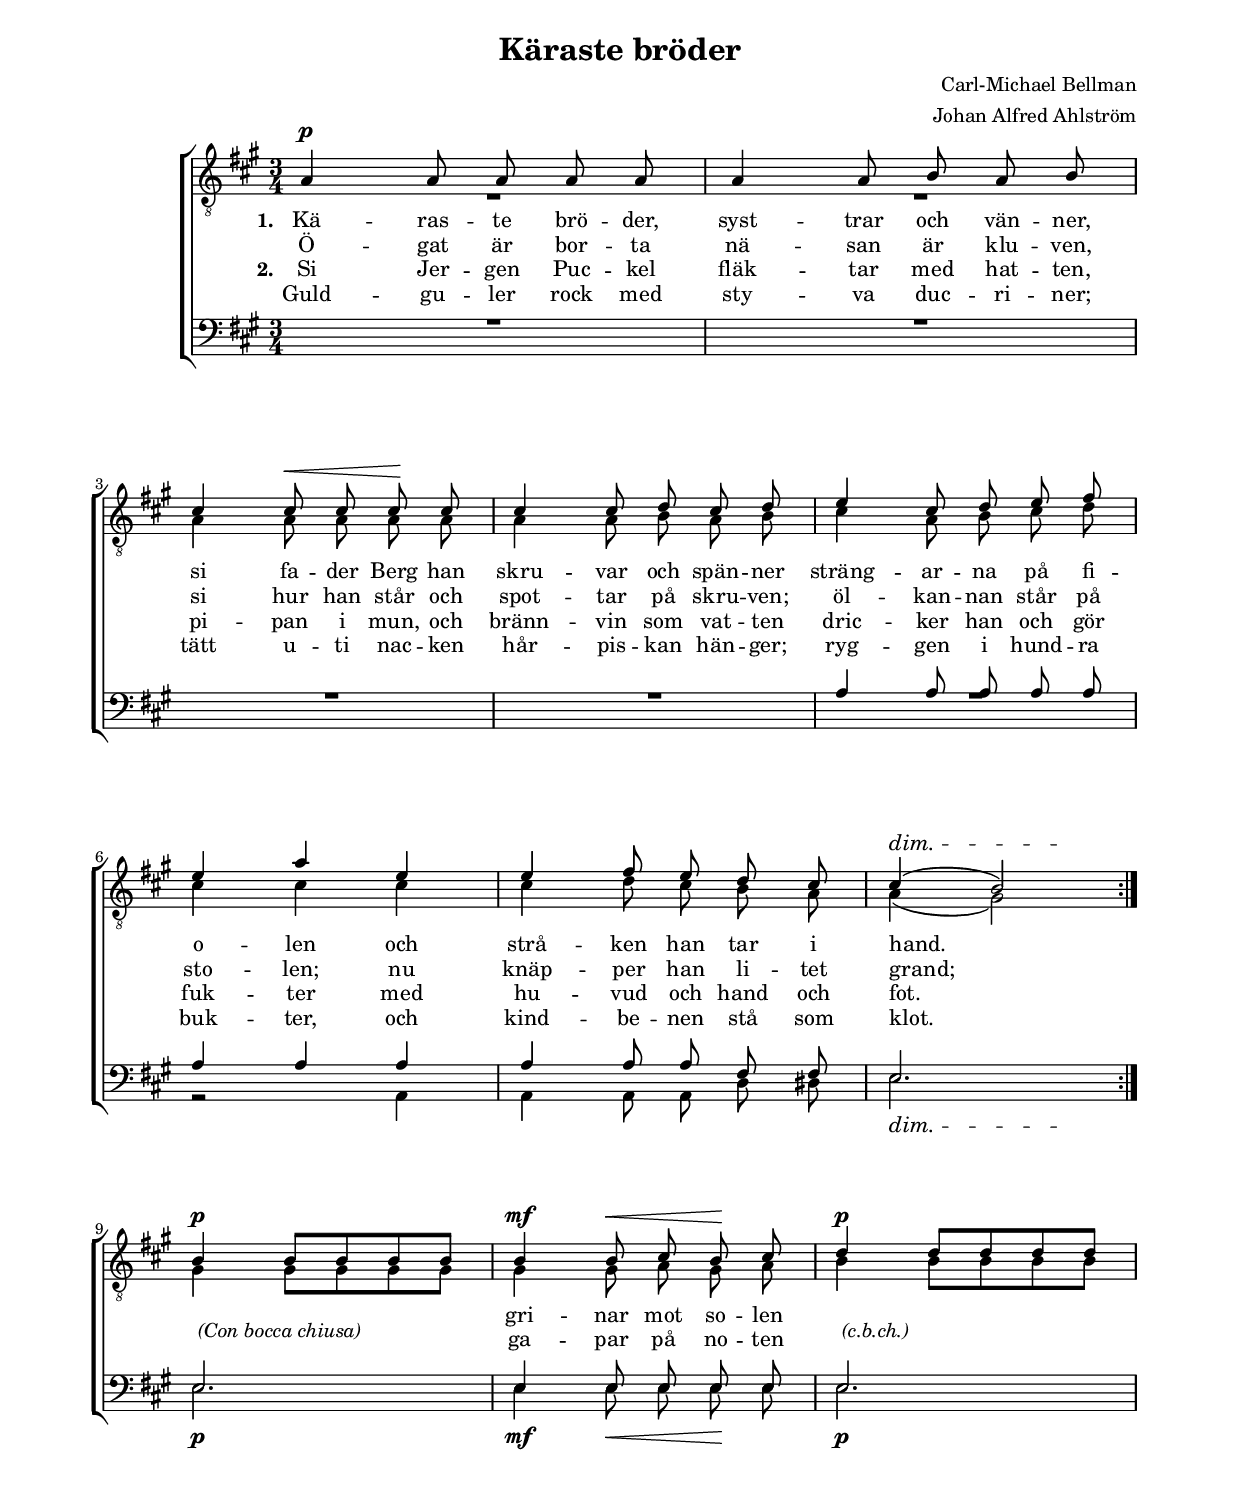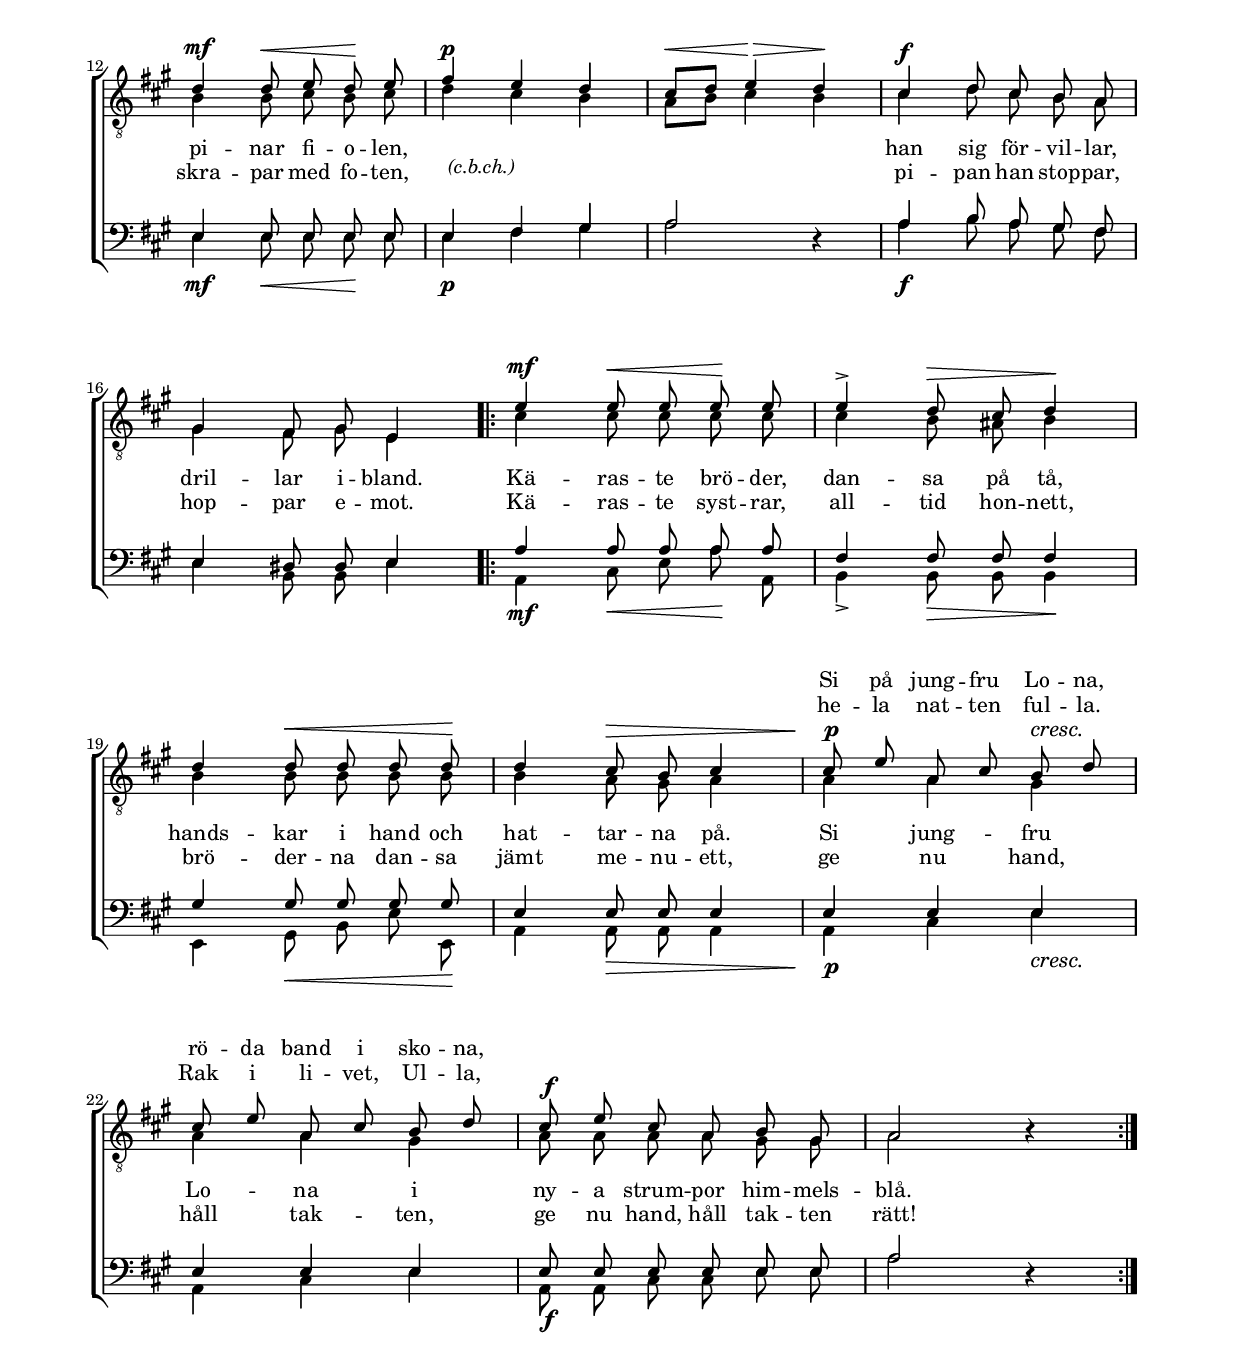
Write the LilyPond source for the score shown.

% LilyBin
\version "2.18.2"

\header {
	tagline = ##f
}

\paper {
	line-width = 175
	top-margin = 25
	bottom-margin = 30
	system-system-spacing.padding = #6
	print-all-headers = ##t
	print-page-number = ##f
%	ragged-last = ##t
}

#(set-global-staff-size 17)

global = {
	\key a \major
	\time 3/4
}

\include "../Include/midiVolume.ly"

%KÄRASTE BRÖDER

systemUp = \relative c' {
	\override Voice.Rest #'staff-position = #0
	\override DynamicLineSpanner.staff-padding = #3
	\autoBeamOff

	s2.\p |
	s2. | \break
	s4 s4\< s4\! |
	s2. |

	s2. | \break
	s2. |
	s2. |
	s2\dim s4\!

	\bar ":|."  \break

	s2.\p |
	s4\mf s4\< s4\! |
	s2.\p | \break
	s4\mf s4\< s4\! |

	s2.\p |
	s4\< s4\> s4\! |
	s2.\f | \break
	s2. |

	\bar ".|:"

	s4\mf s4\< s4\! |
	s4 s4\> s4\! | \break
	s4 s4.\< s8\! |
	s4 s4\> s4 |

	s2\p s8\cresc s8\! | \break
	s2. |
	s2.\f |
	s2.

	\bar ":|."
}

systemDown = \relative c' {
	\override Voice.Rest #'staff-position = #0
	\override DynamicLineSpanner.staff-padding = #3
	\autoBeamOff

	s2. |
	s2. |
	s2. |
	s2. |

	s2. |
	s2. |
	s2. |
	s2\dim s4\!

	\bar ":|."

	s2.\p |
	s4\mf s4\< s4\! |
	s2.\p |
	s4\mf s4\< s4\! |

	s2.\p |
	s4 s4 s4 |
	s2.\f |
	s2. |

	\bar ".|:"

	s4\mf s4\< s4\! |
	s4 s4\> s4\! |
	s4 s4.\< s8\! |
	s4 s4\> s4 |

	s2\p s8\cresc s8\! |
	s2. |
	s2.\f |
	s2.

	\bar ":|."
}

tOne = \relative c' {
	\override Voice.Rest #'staff-position = #0
	\override DynamicLineSpanner.staff-padding = #3
	\autoBeamOff

	a4 a8 a8 a8 a8 |
	a4 a8 b8 a8 b8 |
	cis4 cis8 cis8 cis8 cis8 |
	cis4 cis8 d8 cis8 d8 |

	e4 cis8 d8 e8 fis8 |
	e4 a4 e4 |
	e4 fis8 e8 d8 cis8 |
	cis4( b2)

	\bar ":|."

	b4_\markup { \null \lower #6 \italic {(Con bocca chiusa)}} b8[ b8 b8 b8] |
	b4 b8 cis8 b8 cis8 |
	d4_\markup { \null \lower #6 \italic {(c.b.ch.)}} d8[ d8 d8 d8] |
	d4 d8 e8 d8 e8 |

	fis4_\markup { \null \lower #6 \italic {(c.b.ch.)}} e4 d4 |
	cis8[ d8] e4 d4 |
	cis4 d8 cis8 b8 a8 |
	gis4 fis8 gis8 e4 |

	\bar ".|:"

	e'4 e8 e8 e8 e8 |
	e4^> d8 cis8 d4 |
	d4 d8 d8 d8 d8 |
	d4 cis8 b8 cis4 |

	cis8 e8 a,8 cis8 b8 d8 |
	cis8 e8 a,8 cis8 b8 d8 |
	cis8 e8 cis8 a8 b8 gis8 |
	a2 r4

	\bar ":|."
}

tTwo = \relative c' {
%	\override Voice.Rest #'staff-position = #0
	\override DynamicLineSpanner.staff-padding = #3
	\autoBeamOff

	R2. |
	R2. |
	a4 a8 a8 a8 a8 |
	a4 a8 b8 a8 b8 |

	cis4 a8 b8 cis8 d8 |
	cis4 cis4 cis4 |
	cis4 d8 cis8 b8 a8 |
	a4( gis2)

	\bar ":|."

	gis4 gis8[ gis8 gis8 gis8] |
	gis4 gis8 a8 gis8 a8 |
	b4 b8[ b8 b8 b8] |
	b4 b8 cis8 b8 cis8 |

	d4 cis4 b4 |
	a8[ b8] cis4 b4 |
	cis4 d8 cis8 b8 a8 |
	gis4 fis8 gis8 e4 |

	\bar ".|:"

	cis'4 cis8 cis8 cis8 cis8 |
	cis4 b8 ais8 b4 |
	b4 b8 b8 b8 b8 |
	b4 a8 gis8 a4 |

	a4 a4 gis4 |
	a4 a4 gis4 |
	a8 a8 a8 a8 gis8 gis8 |
	a2 s4

	\bar ":|."
}

bOne = \relative c' {
	\override Voice.MultiMeasureRest #'staff-position = #2
	\override Voice.Rest #'staff-position = #0
	\override DynamicLineSpanner.staff-padding = #3
	\autoBeamOff

	R2. |
	R2. |
	R2. |
	R2. |

	a4 a8 a8 a8 a8 |
	a4 a4 a4 |
	a4 a8 a8 fis8 fis8 |
	e2.

	\bar ":|."

	e2. |
	e4 e8 e8 e8 e8 |
	e2. |
	e4 e8 e8 e8 e8 |

	e4 fis4 gis4 |
	a2 r4 |
	a4 b8 a8 gis8 fis8 |
	e4 dis8 dis8 e4 |

	\bar ".|:"

	a4 a8 a8 a8 a8 |
	fis4 fis8 fis8 fis4 |
	gis4 gis8 gis8 gis8 gis8 |
	e4 e8 e8 e4 |

	e4 e4 e4 |
	e4 e4 e4 |
	e8 e8 e8 e8 e8 e8 |
	a2 r4

	\bar ":|."
}

bTwo = \relative c {
	\override Voice.MultiMeasureRest #'staff-position = #2
%	\override Voice.Rest #'staff-position = #0
	\override DynamicLineSpanner.staff-padding = #3
	\autoBeamOff

	s2. |
	s2. |
	s2. |
	s2. |

	R2. |
	r2 a4 |
	a4 a8 a8 d8 dis8 |
	e2.

	\bar ":|."

	e2. |
	e4 e8 e8 e8 e8 |
	e2. |
	e4 e8 e8 e8 e8 |

	e4 fis4 gis4 |
	a2 s4 |
	a4 b8 a8 gis8 fis8 |
	e4 b8 b8 e4 |

	\bar ".|:"

	a,4 cis8 e8 a8 a,8 |
	b4_> b8 b8 b4 |
	e,4 gis8 b8 e8 e,8 |
	a4 a8 a8 a4 |

	a4 cis4 e4 |
	a,4 cis4 e4 |
	a,8 a8 cis8 cis8 e8 e8 |
	a2 s4

	\bar ":|."
}

tOneLyricOneOne = \lyricmode {
	\override LyricText.self-alignment-X = #CENTER
	\set stanza = #"1."

	Kä -- ras -- te brö -- der, syst -- trar och vän -- ner,
	si fa -- der Berg han skru -- var och spän -- ner
	sträng -- ar -- na på fi -- o -- len
	och strå -- ken han tar i hand.
}

tOneLyricOneTwo = \lyricmode {
	\override LyricText.self-alignment-X = #CENTER
	Ö -- gat är bor -- ta nä -- san är klu -- ven,
	si hur han står och spot -- tar på skru -- ven;
	öl -- kan -- nan står på sto -- len;
	nu knäp -- per han li -- tet grand;
}

tOneLyricTwoOne = \lyricmode {
  \set stanza = #"2."
	Si Jer -- gen Puc -- kel fläk -- tar med hat -- ten,
	pi -- pan i mun, och bränn -- vin som vat -- ten
	dric -- ker han och gör fuk -- ter
	med hu -- vud och hand och fot.
}

tOneLyricTwoTwo = \lyricmode {
%  \set stanza = #"2."
	Guld -- gu -- ler rock med sty -- va duc -- ri -- ner;
	tätt u -- ti nac -- ken hår -- pis -- kan hän -- ger;
	ryg -- gen i hund -- ra buk -- ter,
	och kind -- be -- nen stå som klot.
}

tOneLyricOne = \lyricmode {
	\repeat unfold 34 { \skip 1 }
	\repeat unfold 29 { \skip 1 }
	\repeat unfold 18 { \skip 1 }

	Si på jung -- fru Lo -- na,
	rö -- da band i sko -- na,
}
tOneLyricTwo = \lyricmode {
	\repeat unfold 34 { \skip 1 }
	\repeat unfold 29 { \skip 1 }
	\repeat unfold 18 { \skip 1 }

	he -- la nat -- ten ful -- la.
	Rak i li -- vet, Ul -- la,
}

tTwoLyricOne = \lyricmode {
	\repeat unfold 24 { \skip 1 }
	\repeat unfold 2 { \skip 1 }

	gri -- nar mot so -- len

	\repeat unfold 2 { \skip 1 }

	pi -- nar fi -- o -- len,

	\repeat unfold 6 { \skip 1 }

	han sig för -- vil -- lar, dril -- lar i -- bland.

	Kä -- ras -- te brö -- der, dan -- sa på tå,
	hands -- kar i hand och hat -- tar -- na på.
	Si jung -- fru Lo -- na i
	ny -- a strum -- por him -- mels -- blå.
}

tTwoLyricTwo = \lyricmode {
	\repeat unfold 24 { \skip 1 }
	\repeat unfold 2 { \skip 1 }

	ga -- par på no -- ten

	\repeat unfold 2 { \skip 1 }

	skra -- par med fo -- ten,

	\repeat unfold 6 { \skip 1 }

	pi -- pan han stop -- par, hop -- par e -- mot.

	Kä -- ras -- te syst -- rar, all -- tid hon -- nett,
	brö -- der -- na dan -- sa jämt me -- nu -- ett,
	ge nu hand, håll tak -- ten,
	ge nu hand, håll tak -- ten rätt!
}


%KÄRASTE BRÖDER

\score { % centered <<

	\header {
		title = "Käraste bröder"
		composer = "Carl-Michael Bellman"
		arranger = "Johan Alfred Ahlström"
	}

	\new ChoirStaff <<
		\new Staff = "tenor" <<
			\global
			\clef "treble_8"
			\new Voice = "system" <<
				\dynamicUp
				\systemUp
			>>
			\new Voice = "tOne" <<
				\voiceOne
				\tOne
			>>
			\new Voice = "tTwo" <<
				\voiceTwo
				\tTwo
			>>
		>>
		\new Lyrics {
			\lyricsto "tOne"
			\tOneLyricOneOne
		}
		\new Lyrics {
			\lyricsto "tOne"
			\tOneLyricOneTwo
		}
		\new Lyrics {
			\lyricsto "tOne"
			\tOneLyricTwoOne
		}
		\new Lyrics {
			\lyricsto "tOne"
			\tOneLyricTwoTwo
		}
		\new Lyrics \with {alignAboveContext = "tenor"} {
			\lyricsto "tOne"
			\tOneLyricOne
		}
		\new Lyrics \with {alignAboveContext = "tenor"} {
			\lyricsto "tOne"
			\tOneLyricTwo
		}
		\new Lyrics {
			\lyricsto "tTwo"
			\tTwoLyricOne
		}
		\new Lyrics {
			\lyricsto "tTwo"
			\tTwoLyricTwo
		}
		\new Staff = "staff" <<
			\global
			\clef "bass"
			\new Voice = "system" <<
				\systemDown
			>>
			\new Voice = "bOne" <<
				\voiceOne
				\bOne
			>>
			\new Voice = "bTwo" <<
				\voiceTwo
				\bTwo
			>>
		>>
	>>
	}
	\layout {
		\context {
			\Score
			\override SpacingSpanner.base-shortest-duration = #(ly:make-moment 1/2)
		}
		\context {
			\Lyrics
			\override VerticalAxisGroup.nonstaff-relatedstaff-spacing.padding = #1.5
			\override VerticalAxisGroup.nonstaff-unrelatedstaff-spacing.padding = #1.5
		}
}  % End score
